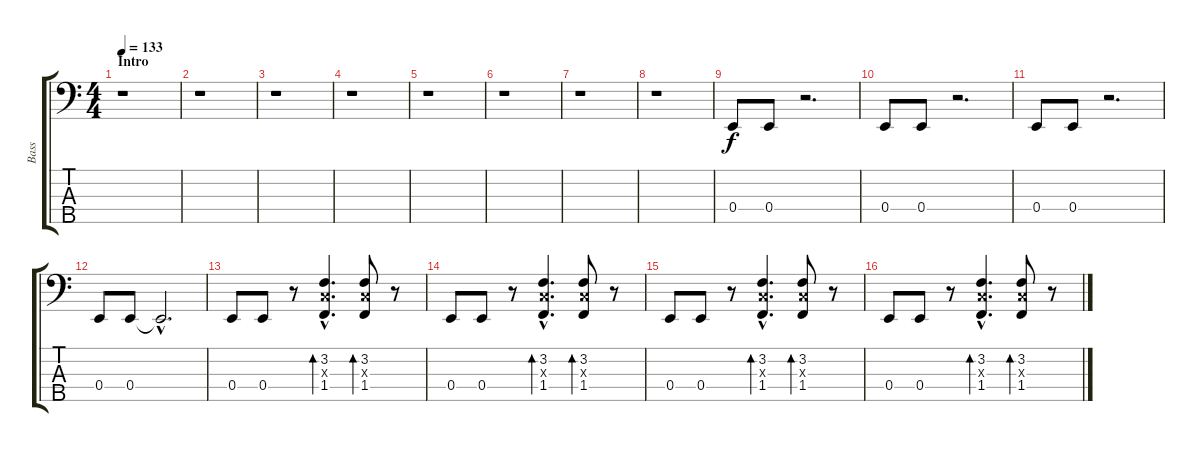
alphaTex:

\track ("Bass" "Bass") {instrument electricbasspick}
\staff {score tabs}
\tuning (G2 D2 A1 E1 B0) {hide}
\ts (4 4)
\section ("" "Intro")
\tempo 133
\clef f4
\ks c
r.1{dy f instrument electricbasspick} |
r.1 |
r.1 |
r.1 |
r.1 |
r.1 |
r.1 |
r.1 |
0.4.8 0.4.8 r.2{d} |
0.4.8 0.4.8 r.2{d} |
0.4.8 0.4.8 r.2{d} |
0.4.8 0.4.8 0.4{hac t}.2{d} |
0.4.8 0.4.8 r.8 (3.2{hac} 3.3{hac x} 1.4{hac}).4{d bd 60} (3.2 3.3{x} 1.4).8{bd 60} r.8 |
0.4.8 0.4.8 r.8 (3.2{hac} 3.3{hac x} 1.4{hac}).4{d bd 60} (3.2 3.3{x} 1.4).8{bd 60} r.8 |
0.4.8 0.4.8 r.8 (3.2{hac} 3.3{hac x} 1.4{hac}).4{d bd 60} (3.2 3.3{x} 1.4).8{bd 60} r.8 |
0.4.8 0.4.8 r.8 (3.2{hac} 3.3{hac x} 1.4{hac}).4{d bd 60} (3.2 3.3{x} 1.4).8{bd 60} r.8
